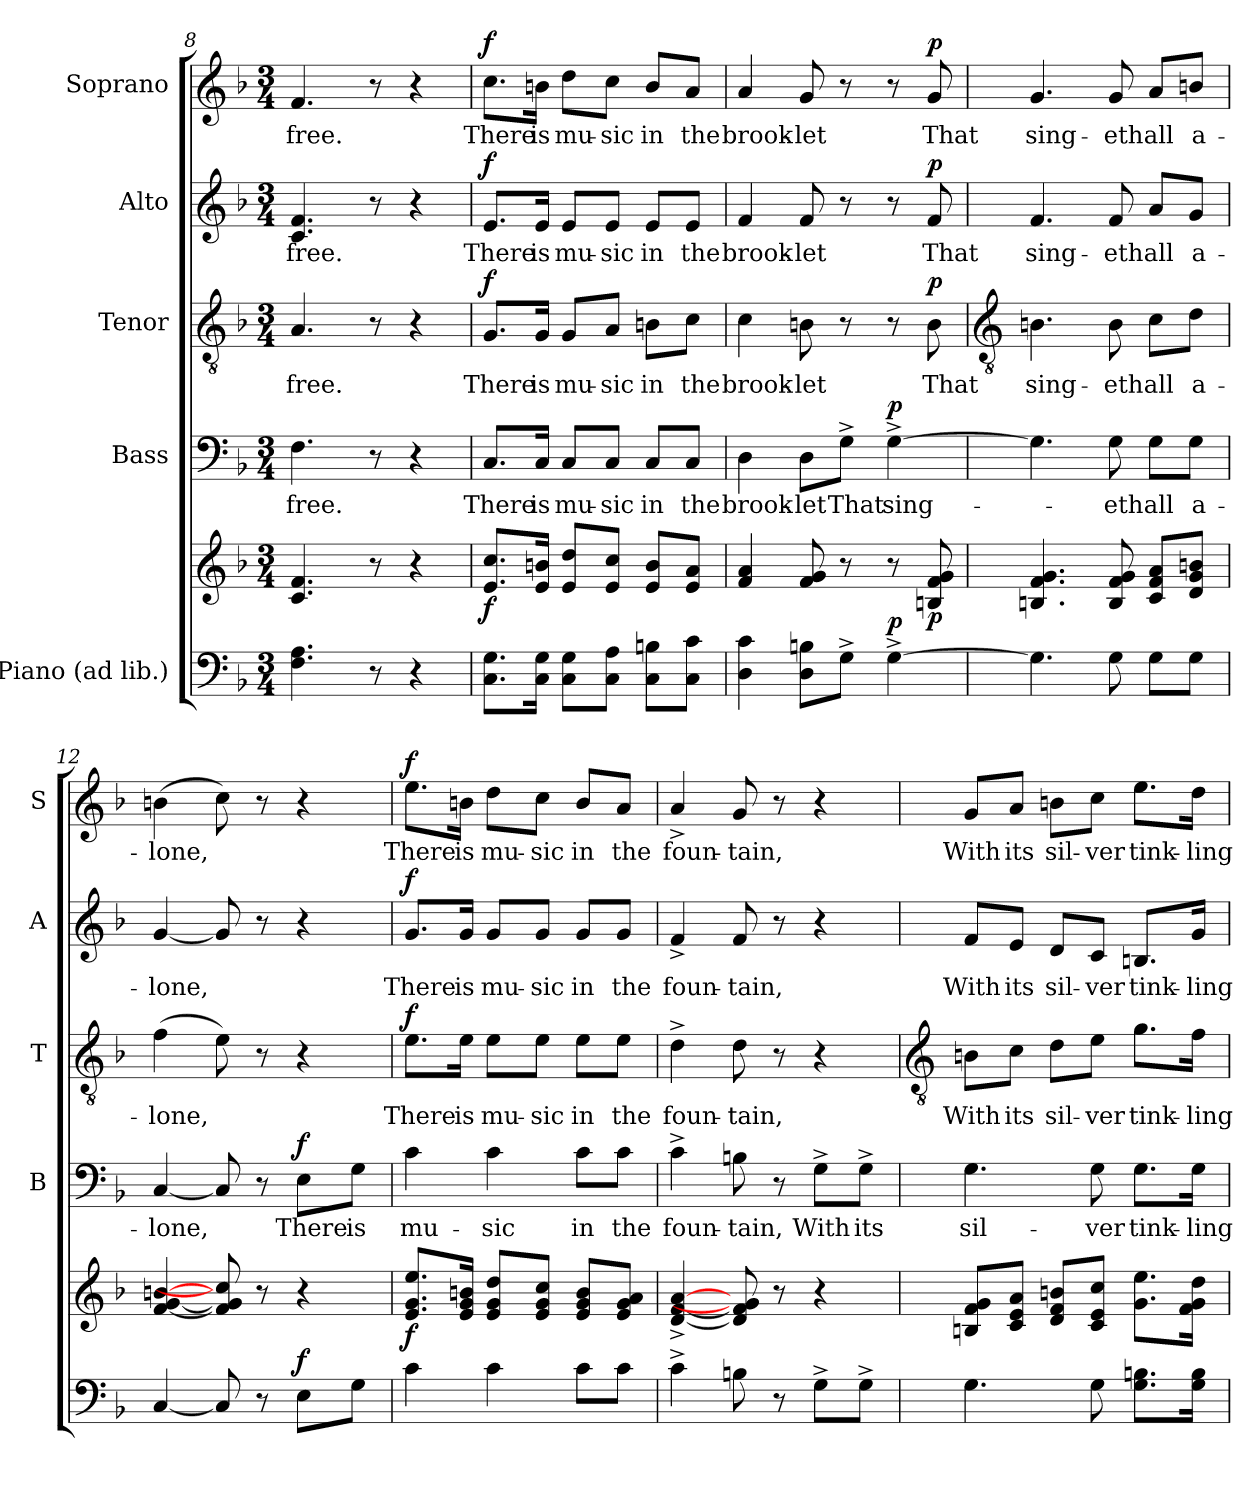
**kern	**kern	**dynam	**kern	**text	**dynam	**kern	**text	**dynam	**kern	**text	**dynam	**kern	**text	**dynam
*part5	*part5	*part5	*part4	*part4	*part4	*part3	*part3	*part3	*part2	*part2	*part2	*part1	*part1	*part1
*staff6	*staff5	*staff5/6	*staff4	*staff4	*staff4	*staff3	*staff3	*staff3	*staff2	*staff2	*staff2	*staff1	*staff1	*staff1
*I"Piano (ad lib.)	*	*	*I"Bass	*	*	*I"Tenor	*	*	*I"Alto	*	*	*I"Soprano	*	*
*	*	*	*I'B	*	*	*I'T	*	*	*I'A	*	*	*I'S	*	*
*clefF4	*clefG2	*	*clefF4	*	*	*clefGv2	*	*	*clefG2	*	*	*clefG2	*	*
*k[b-]	*k[b-]	*	*k[b-]	*	*	*k[b-]	*	*	*k[b-]	*	*	*k[b-]	*	*
*F:	*F:	*	*F:	*	*	*F:	*	*	*F:	*	*	*F:	*	*
*M3/4	*M3/4	*	*M3/4	*	*	*M3/4	*	*	*M3/4	*	*	*M3/4	*	*
=8	=8	=8	=8	=8	=8	=8	=8	=8	=8	=8	=8	=8	=8	=8
!	!	!	!	!LO:LY:b	!	!	!LO:LY:b	!	!	!LO:LY:b	!	!	!LO:LY:b	!
4.F 4.A	4.c 4.f	.	4.F	free.	.	4.A	free.	.	4.c 4.f	free.	.	4.f	free.	.
8r	8r	.	8r	.	.	8r	.	.	8r	.	.	8r	.	.
4r	4r	.	4r	.	.	4r	.	.	4r	.	.	4r	.	.
=9	=9	=9	=9	=9	=9	=9	=9	=9	=9	=9	=9	=9	=9	=9
!	!	!LO:DY:b	!	!LO:LY:b	!	!	!LO:LY:b	!LO:DY:b	!	!LO:LY:b	!LO:DY:b	!	!LO:LY:b	!LO:DY:b
8.C 8.GL	8.e 8.ccL	f	8.C/L	There	.	8.G/L	There	f	8.e/L	There	f	8.cc\L	There	f
!	!	!	!	!LO:LY:b	!	!	!LO:LY:b	!	!	!LO:LY:b	!	!	!LO:LY:b	!
16C 16GJ	16e 16bnJ	.	16C/Jk	is	.	16G/Jk	is	.	16e/Jk	is	.	16bn\Jk	is	.
!	!	!	!	!LO:LY:b	!	!	!LO:LY:b	!	!	!LO:LY:b	!	!	!LO:LY:b	!
8C 8GL	8e 8ddL	.	8C/L	mu-	.	8G/L	mu-	.	8e/L	mu-	.	8dd\L	mu-	.
!	!	!	!	!LO:LY:b	!	!	!LO:LY:b	!	!	!LO:LY:b	!	!	!LO:LY:b	!
8C 8AJ	8e 8ccJ	.	8C/J	-sic	.	8A/J	-sic	.	8e/J	-sic	.	8cc\J	-sic	.
!	!	!	!	!LO:LY:b	!	!	!LO:LY:b	!	!	!LO:LY:b	!	!	!LO:LY:b	!
8C 8BnL	8e/ 8b/L	.	8C/L	in	.	8Bn\L	in	.	8e/L	in	.	8b/L	in	.
!	!	!	!	!LO:LY:b	!	!	!LO:LY:b	!	!	!LO:LY:b	!	!	!LO:LY:b	!
8C 8cJ	8e 8aJ	.	8C/J	the	.	8c\J	the	.	8e/J	the	.	8a/J	the	.
=10	=10	=10	=10	=10	=10	=10	=10	=10	=10	=10	=10	=10	=10	=10
!	!	!	!	!LO:LY:b	!	!	!LO:LY:b	!	!	!LO:LY:b	!	!	!LO:LY:b	!
4D 4c	4f 4a	.	4D	brook-	.	4c	brook-	.	4f	brook-	.	4a	brook-	.
!	!	!	!	!LO:LY:b	!	!	!LO:LY:b	!	!	!LO:LY:b	!	!	!LO:LY:b	!
8D 8BnL	8f 8g	.	8D\L	-let	.	8Bn	-let	.	8f	-let	.	8g	-let	.
!	!	!	!	!LO:LY:b	!	!	!	!	!	!	!	!	!	!
8G^J	8r	.	8G^\J	That	.	8r	.	.	8r	.	.	8r	.	.
!	!	!LO:DY:a=2	!	!LO:LY:b	!LO:DY:b	!	!	!	!	!	!	!	!	!
[4G^	8r	p	[4G^	sing-	p	8r	.	.	8r	.	.	8r	.	.
!	!	!LO:DY:b	!	!	!	!	!LO:LY:b	!LO:DY:b	!	!LO:LY:b	!LO:DY:b	!	!LO:LY:b	!LO:DY:b
.	8Bn 8f 8g	p	.	.	.	8B	That	p	8f	That	p	8g	That	p
!!LO:LB:g=z
=11	=11	=11	=11	=11	=11	=11	=11	=11	=11	=11	=11	=11	=11	=11
*	*	*	*	*	*	*clefGv2	*	*	*	*	*	*	*	*
!	!	!	!	!	!	!	!LO:LY:b	!	!	!LO:LY:b	!	!	!LO:LY:b	!
4.G]	4.Bn 4.f 4.g	.	4.G]	.	.	4.Bn	sing-	.	4.f	sing-	.	4.g	sing-	.
!	!	!	!	!LO:LY:b	!	!	!LO:LY:b	!	!	!LO:LY:b	!	!	!LO:LY:b	!
8G	8B 8f 8g	.	8G	eth	.	8B	-eth	.	8f	-eth	.	8g	-eth	.
!	!	!	!	!LO:LY:b	!	!	!LO:LY:b	!	!	!LO:LY:b	!	!	!LO:LY:b	!
8GL	8c 8f 8aL	.	8G\L	all	.	8c\L	all	.	8a/L	all	.	8a/L	all	.
!	!	!	!	!LO:LY:b	!	!	!LO:LY:b	!	!	!LO:LY:b	!	!	!LO:LY:b	!
8GJ	8d 8g 8bnJ	.	8G\J	a-	.	8d\J	a-	.	8g/J	a-	.	8bn/J	a-	.
=12	=12	=12	=12	=12	=12	=12	=12	=12	=12	=12	=12	=12	=12	=12
!	!	!	!	!LO:LY:b	!	!	!LO:LY:b	!	!	!LO:LY:b	!	!	!LO:LY:b	!
[4C	[4f [4g [4bn	.	[4C	-lone,	.	(>4f	-lone,	.	[4g	-lone,	.	(>4bn	-lone,	.
8C]	8f] 8g] 8cc]	.	8C]	.	.	8e)	.	.	8g]	.	.	8cc)	.	.
8r	8r	.	8r	.	.	8r	.	.	8r	.	.	8r	.	.
!	!	!LO:DY:a=2	!	!LO:LY:b	!LO:DY:b	!	!	!	!	!	!	!	!	!
8EL	4r	f	8E\L	There	f	4r	.	.	4r	.	.	4r	.	.
!	!	!	!	!LO:LY:b	!	!	!	!	!	!	!	!	!	!
8GJ	.	.	8G\J	is	.	.	.	.	.	.	.	.	.	.
=13	=13	=13	=13	=13	=13	=13	=13	=13	=13	=13	=13	=13	=13	=13
!	!	!LO:DY:b	!	!LO:LY:b	!	!	!LO:LY:b	!LO:DY:b	!	!LO:LY:b	!LO:DY:b	!	!LO:LY:b	!LO:DY:b
4c	8.e 8.g 8.eeL	f	4c	mu-	.	8.e\L	There	f	8.g/L	There	f	8.ee\L	There	f
!	!	!	!	!	!	!	!LO:LY:b	!	!	!LO:LY:b	!	!	!LO:LY:b	!
.	16e 16g 16bnJ	.	.	.	.	16e\Jk	is	.	16g/Jk	is	.	16bn\Jk	is	.
!	!	!	!	!LO:LY:b	!	!	!LO:LY:b	!	!	!LO:LY:b	!	!	!LO:LY:b	!
4c	8e 8g 8ddL	.	4c	-sic	.	8e\L	mu-	.	8g/L	mu-	.	8dd\L	mu-	.
!	!	!	!	!	!	!	!LO:LY:b	!	!	!LO:LY:b	!	!	!LO:LY:b	!
.	8e 8g 8ccJ	.	.	.	.	8e\J	-sic	.	8g/J	-sic	.	8cc\J	-sic	.
!	!	!	!	!LO:LY:b	!	!	!LO:LY:b	!	!	!LO:LY:b	!	!	!LO:LY:b	!
8cL	8e/ 8g/ 8b/L	.	8c\L	in	.	8e\L	in	.	8g/L	in	.	8b/L	in	.
!	!	!	!	!LO:LY:b	!	!	!LO:LY:b	!	!	!LO:LY:b	!	!	!LO:LY:b	!
8cJ	8e 8g 8aJ	.	8c\J	the	.	8e\J	the	.	8g/J	the	.	8a/J	the	.
=14	=14	=14	=14	=14	=14	=14	=14	=14	=14	=14	=14	=14	=14	=14
!	!	!	!	!LO:LY:b	!	!	!LO:LY:b	!	!	!LO:LY:b	!	!	!LO:LY:b	!
4c^	[4d^ [4f^ [4a^	.	4c^	foun-	.	4d^	foun-	.	4f^	foun-	.	4a^	foun-	.
!	!	!	!	!LO:LY:b	!	!	!LO:LY:b	!	!	!LO:LY:b	!	!	!LO:LY:b	!
8Bn	8d] 8f] 8g]	.	8Bn	-tain,	.	8d	-tain,	.	8f	-tain,	.	8g	-tain,	.
8r	8r	.	8r	.	.	8r	.	.	8r	.	.	8r	.	.
!	!	!	!	!LO:LY:b	!	!	!	!	!	!	!	!	!	!
8G^L	4r	.	8G^\L	With	.	4r	.	.	4r	.	.	4r	.	.
!	!	!	!	!LO:LY:b	!	!	!	!	!	!	!	!	!	!
8G^J	.	.	8G^\J	its	.	.	.	.	.	.	.	.	.	.
!!LO:LB:g=z
=15	=15	=15	=15	=15	=15	=15	=15	=15	=15	=15	=15	=15	=15	=15
*	*	*	*	*	*	*clefGv2	*	*	*	*	*	*	*	*
!	!	!	!	!LO:LY:b	!	!	!LO:LY:b	!	!	!LO:LY:b	!	!	!LO:LY:b	!
4.G	8Bn 8f 8gL	.	4.G	sil-	.	8Bn\L	With	.	8f/L	With	.	8g/L	With	.
!	!	!	!	!	!	!	!LO:LY:b	!	!	!LO:LY:b	!	!	!LO:LY:b	!
.	8c 8e 8aJ	.	.	.	.	8c\J	its	.	8e/J	its	.	8a/J	its	.
!	!	!	!	!	!	!	!LO:LY:b	!	!	!LO:LY:b	!	!	!LO:LY:b	!
.	8d 8f 8bnL	.	.	.	.	8d\L	sil-	.	8d/L	sil-	.	8bn\L	sil-	.
!	!	!	!	!LO:LY:b	!	!	!LO:LY:b	!	!	!LO:LY:b	!	!	!LO:LY:b	!
8G	8c 8e 8ccJ	.	8G	-ver	.	8e\J	-ver	.	8c/J	-ver	.	8cc\J	-ver	.
!	!	!	!	!LO:LY:b	!	!	!LO:LY:b	!	!	!LO:LY:b	!	!	!LO:LY:b	!
8.G 8.BnL	8.g 8.eeL	.	8.G\L	tink-	.	8.g\L	tink-	.	8.Bn/L	tink-	.	8.ee\L	tink-	.
!	!	!	!	!LO:LY:b	!	!	!LO:LY:b	!	!	!LO:LY:b	!	!	!LO:LY:b	!
16G 16BJ	16f 16g 16ddJ	.	16G\Jk	-ling	.	16f\Jk	-ling	.	16g/Jk	-ling	.	16dd\Jk	-ling	.
=	=	=	=	=	=	=	=	=	=	=	=	=	=	=
*-	*-	*-	*-	*-	*-	*-	*-	*-	*-	*-	*-	*-	*-	*-
